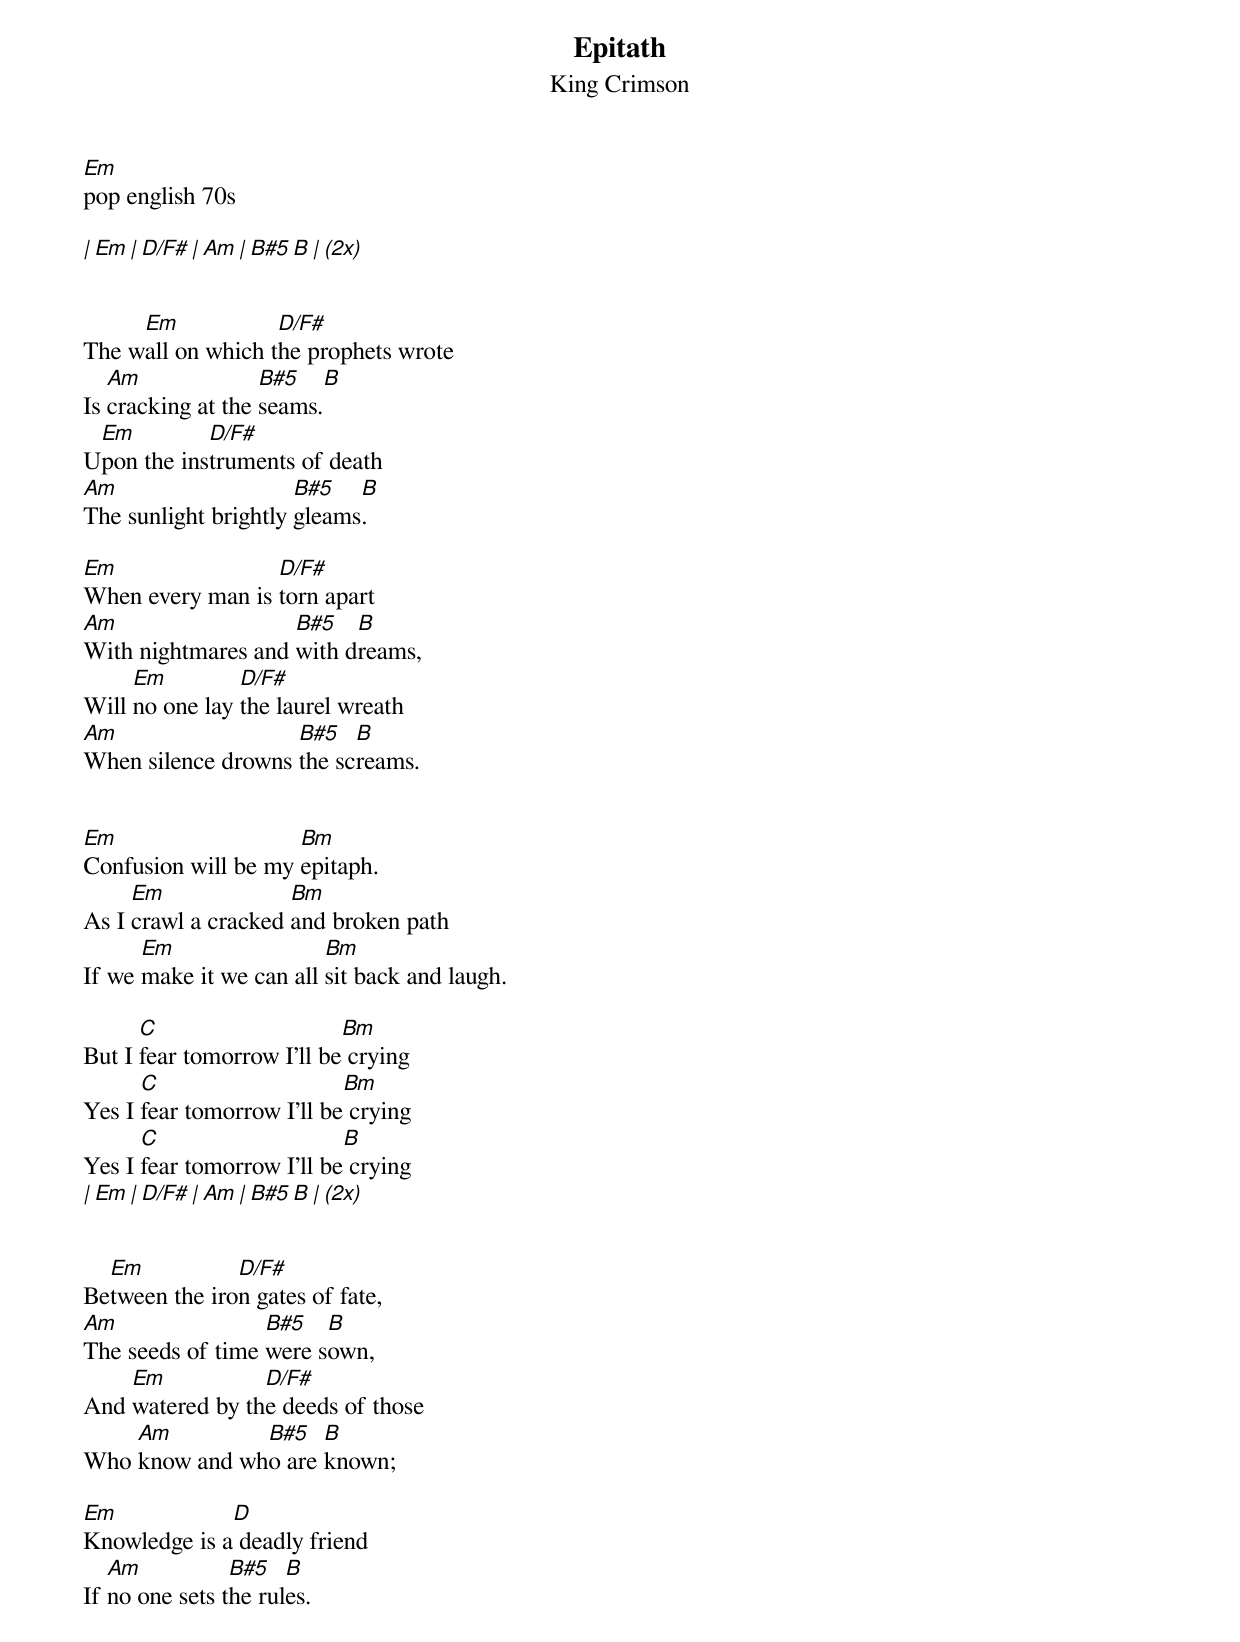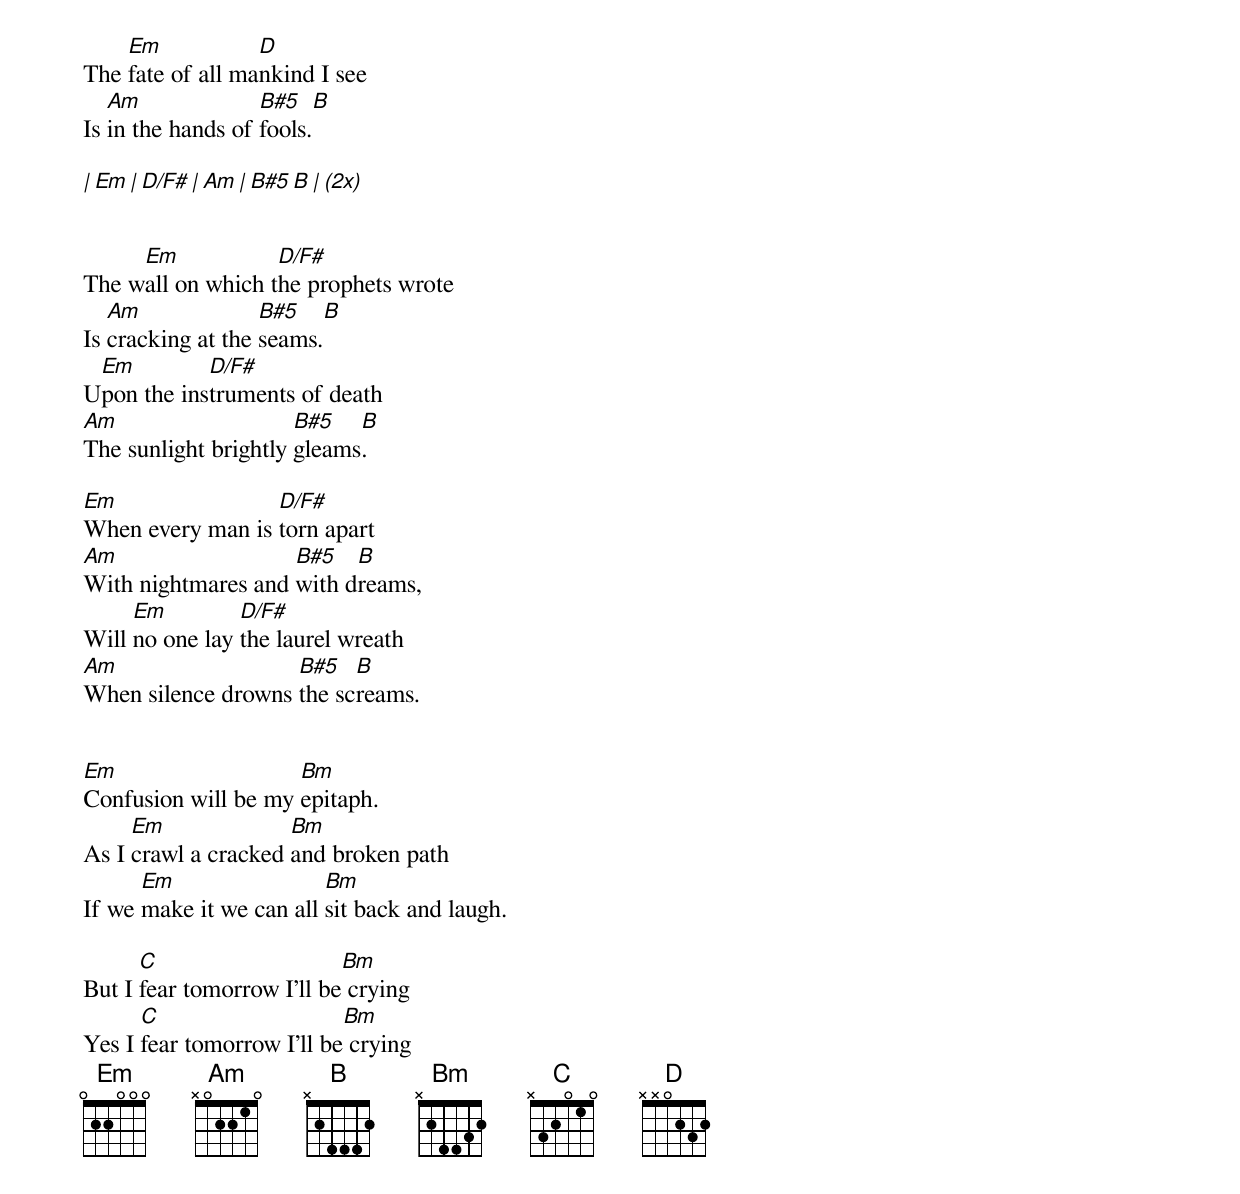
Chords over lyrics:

Epitath
King Crimson
Em
pop english 70s

| Em      | D/F#     | Am      | B#5   B  |  (2x)


     Em            D/F#
The wall on which the prophets wrote
   Am              B#5   B
Is cracking at the seams.
 Em         D/F#
Upon the instruments of death
Am                    B#5   B
The sunlight brightly gleams.

Em                D/F#
When every man is torn apart
Am                  B#5   B
With nightmares and with dreams,
     Em         D/F#
Will no one lay the laurel wreath
Am                  B#5   B
When silence drowns the screams.


Em                   Bm
Confusion will be my epitaph.
     Em              Bm
As I crawl a cracked and broken path
      Em                 Bm
If we make it we can all sit back and laugh.

      C                    Bm
But I fear tomorrow I'll be crying
      C                    Bm
Yes I fear tomorrow I'll be crying
      C                    B
Yes I fear tomorrow I'll be crying
| Em      | D/F#     | Am      | B#5   B  |  (2x)


  Em           D/F#
Between the iron gates of fate,
Am                B#5   B
The seeds of time were sown,
    Em           D/F#
And watered by the deeds of those
    Am         B#5   B
Who know and who are known;

Em            D
Knowledge is a deadly friend
   Am           B#5   B
If no one sets the rules.
    Em            D
The fate of all mankind I see
   Am              B#5   B
Is in the hands of fools.

| Em      | D/F#     | Am      | B#5   B  |  (2x)


     Em            D/F#
The wall on which the prophets wrote
   Am              B#5   B
Is cracking at the seams.
 Em         D/F#
Upon the instruments of death
Am                    B#5   B
The sunlight brightly gleams.

Em                D/F#
When every man is torn apart
Am                  B#5   B
With nightmares and with dreams,
     Em         D/F#
Will no one lay the laurel wreath
Am                  B#5   B
When silence drowns the screams.


Em                   Bm
Confusion will be my epitaph.
     Em              Bm
As I crawl a cracked and broken path
      Em                 Bm
If we make it we can all sit back and laugh.

      C                    Bm
But I fear tomorrow I'll be crying
      C                    Bm
Yes I fear tomorrow I'll be crying
